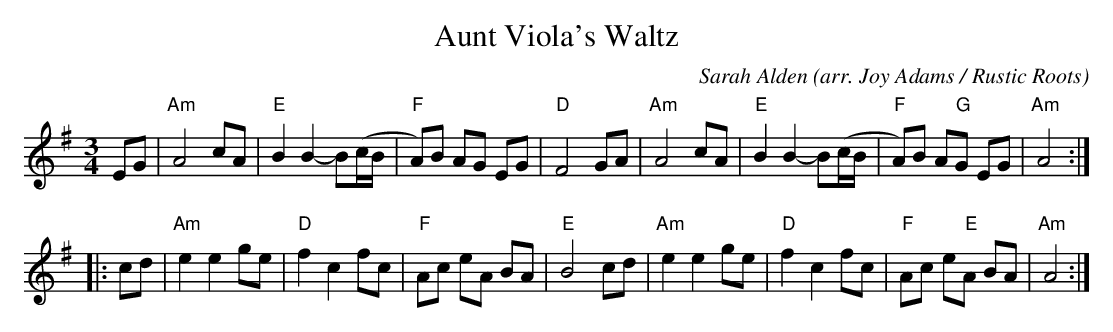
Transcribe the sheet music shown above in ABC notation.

X:1
T: Aunt Viola's Waltz
C: Sarah Alden
O: arr. Joy Adams / Rustic Roots
M: 3/4
L: 1/8
K: Ador
EG |\
"Am"A4 cA | "E"B2 B2- B(c/B/ | "F"A)B AG EG | "D"F4 GA |\
"Am"A4 cA | "E"B2 B2- B(c/B/ | "F"A)B A"G"G EG | "Am"A4 :|
|: cd |\
"Am"e2 e2 ge | "D"f2 c2 fc | "F"Ac eA BA | "E"B4 cd |\
"Am"e2 e2 ge | "D"f2 c2 fc | "F"Ac e"E"A BA | "Am"A4 :|
